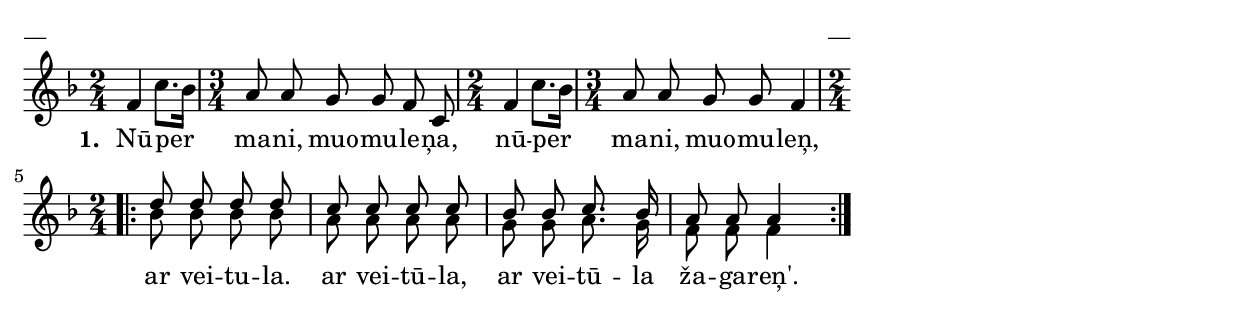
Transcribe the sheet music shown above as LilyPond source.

\version "2.13.18"

\paper {
line-width = 14\cm
left-margin = 0.4\cm
between-system-padding = 0.1\cm
between-system-space = 0.1\cm
}
% SBTZK, p.48
\layout {
indent = #0
ragged-last = ##f
}


voiceA = \relative c' {
\clef "treble"
\key f \major
\time 2/4
\oneVoice
f4 c'8. [bes16] | \time 3/4 a8 a g g f c | \time 2/4 f4 c'8. [bes16] | \time 3/4 a8 a g g f4 |
\voiceOne
\time 2/4
\repeat volta 2 { d'8 d d d | c c c c | bes bes c8. bes16 | a8 a a4 }
}

lyricA = \lyricmode {
  \set stanza = "1. "
Nū -- per ma -- ni, muo -- mu -- le -- ņa, nū -- per ma -- ni, muo -- mu -- leņ,
ar vei -- tu -- la. ar vei -- tū -- la, ar vei -- tū -- la ža -- ga -- reņ'.
}

voiceB = \relative c' {
\clef "treble"
\key f \major
\time 2/4
s2 |\time 3/4 s2. | \time 2/4 s2 |\time 3/4 s2. |
\time 2/4
\repeat volta2 { bes'8 bes bes bes | a a a a | g g a8. g16 | f8 f f4 }
}

fullScore = <<
%\new ChordNames { \chordsA }
\new Staff {
<<
\new Voice = "voiceA" { \voiceOne \autoBeamOff \voiceA }
\new Voice = "voiceB" { \voiceTwo \autoBeamOff \voiceB }
\lyricsto "voiceA" \new Lyrics  \lyricA
>>
}
>>



\score {
\fullScore
\header { piece = "__" opus = "__" }
}
\markup { \with-color #(x11-color 'white) \sans \smaller "__" }
\score {
\unfoldRepeats
\fullScore
\midi {
\context { \Staff \remove "Staff_performer" }
\context { \Voice \consists "Staff_performer" }
}
}


